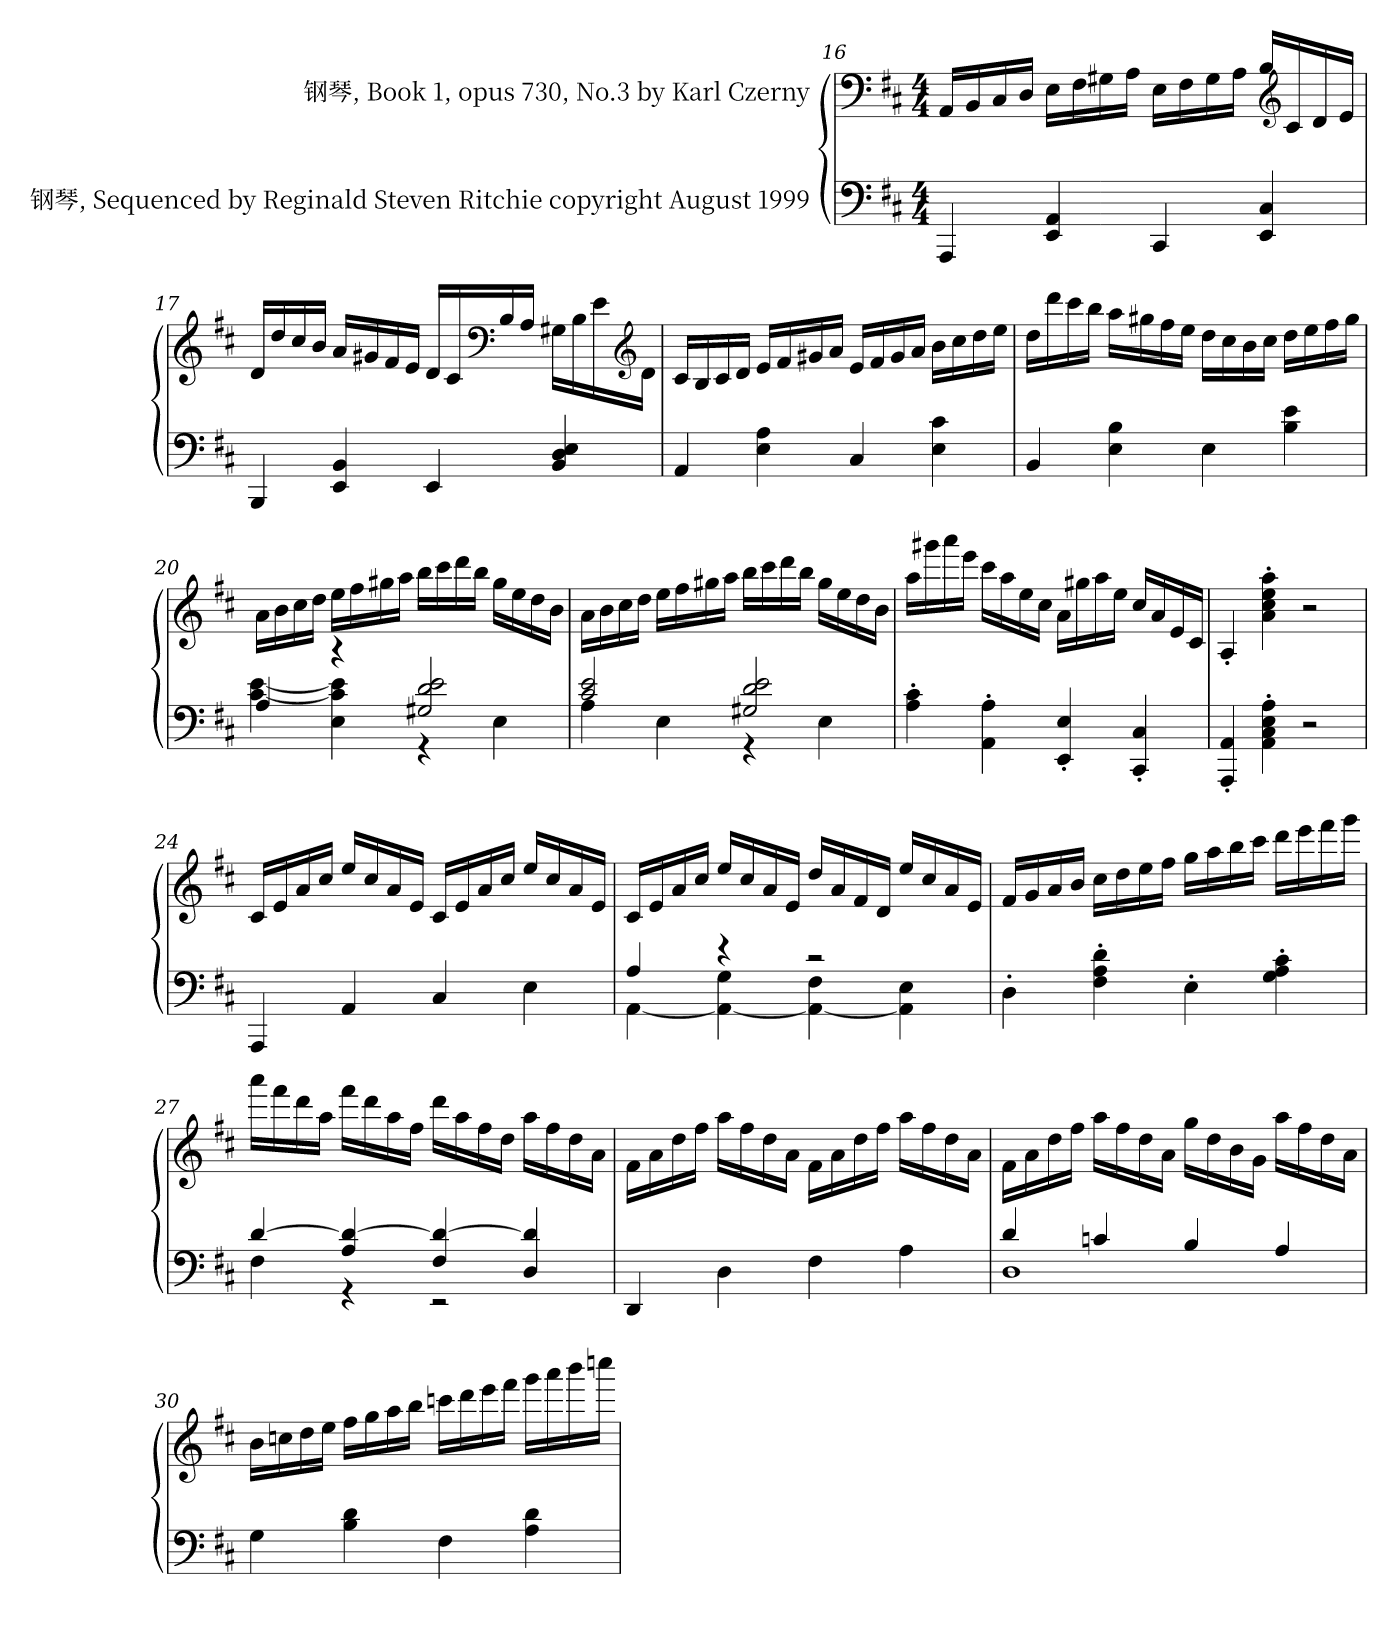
**kern	**kern
*part2	*part1
*staff2	*staff1
*I"钢琴, Sequenced by Reginald Steven Ritchie copyright August 1999	*I"钢琴, Book 1, opus 730, No.3 by Karl Czerny
!!LO:LB:g=z
*clefF4	*clefF4
*k[f#c#]	*k[f#c#]
*M4/4	*M4/4
=16	=16
4AAA/	16AA/LL
.	16BB/
.	16C#/
.	16D/JJ
4EE/ 4AA/	16E\LL
.	16F#\
.	16G#X\
.	16A\JJ
4CC#/	16E\LL
.	16F#\
.	16G#\
.	16A\JJ
4EE/ 4C#/	16B/LL
*	*clefG2
.	16c#/
.	16d/
.	16e/JJ
=17	=17
4BBB/	16d/LL
.	16dd/
.	16cc#/
.	16b/JJ
4EE/ 4BB/	16a/LL
.	16g#X/
.	16f#/
.	16e/JJ
4EE/	16d/LL
.	16c#/
*	*clefF4
.	16B/
.	16A/JJ
4BB/ 4D/ 4E/	16G#X\LL
.	16B\
.	16e\
*	*clefG2
.	16d\JJ
!!LO:LB:g=z
=18	=18
4AA/	16c#/LL
.	16B/
.	16c#/
.	16d/JJ
4E\ 4A\	16e/LL
.	16f#/
.	16g#X/
.	16a/JJ
4C#/	16e/LL
.	16f#/
.	16g#/
.	16a/JJ
4E\ 4c#\	16b\LL
.	16cc#\
.	16dd\
.	16ee\JJ
=19	=19
4BB/	16dd\LL
.	16ddd\
.	16ccc#\
.	16bb\JJ
4E\ 4B\	16aa\LL
.	16gg#X\
.	16ff#\
.	16ee\JJ
4E\	16dd\LL
.	16cc#\
.	16b\
.	16cc#\JJ
4B\ 4e\	16dd\LL
.	16ee\
.	16ff#\
.	16gg#\JJ
!!LO:LB:g=z
=20	=20
*^	*
4A/	[4c#\ [4e\	16a\LL
.	.	16b\
.	.	16cc#\
.	.	16dd\JJ
4r	4E\ 4c#\] 4e\]	16ee\LL
.	.	16ff#\
.	.	16gg#X\
.	.	16aa\JJ
2G#X/ 2d/ 2e/	4r	16bb\LL
.	.	16ccc#\
.	.	16ddd\
.	.	16bb\JJ
.	4E\	16gg#\LL
.	.	16ee\
.	.	16dd\
.	.	16b\JJ
=21	=21	=21
2c#/ 2e/	4A\	16a\LL
.	.	16b\
.	.	16cc#\
.	.	16dd\JJ
.	4E\	16ee\LL
.	.	16ff#\
.	.	16gg#X\
.	.	16aa\JJ
2G#X/ 2d/ 2e/	4r	16bb\LL
.	.	16ccc#\
.	.	16ddd\
.	.	16bb\JJ
.	4E\	16gg#\LL
.	.	16ee\
.	.	16dd\
.	.	16b\JJ
*v	*v	*
!!LO:LB:g=z
=22	=22
4A\' 4c#\'	16aa\LL
.	16ggg#X\
.	16aaa\
.	16eee\JJ
4AA\' 4A\'	16ccc#\LL
.	16aa\
.	16ee\
.	16cc#\JJ
4EE/' 4E/'	16a\LL
.	16gg#X\
.	16aa\
.	16ee\JJ
4CC#/' 4C#/'	16cc#/LL
.	16a/
.	16e/
.	16c#/JJ
=23	=23
4AAA/' 4AA/'	4A'/
4AA\' 4C#\' 4E\' 4A\'	4a\' 4cc#\' 4ee\' 4aa\'
2r	2r
=24	=24
4AAA/	16c#/LL
.	16e/
.	16a/
.	16cc#/JJ
4AA/	16ee/LL
.	16cc#/
.	16a/
.	16e/JJ
4C#/	16c#/LL
.	16e/
.	16a/
.	16cc#/JJ
4E\	16ee/LL
.	16cc#/
.	16a/
.	16e/JJ
!!LO:PB:g=z
=25	=25
*^	*
4A/	[4AA\	16c#/LL
.	.	16e/
.	.	16a/
.	.	16cc#/JJ
4r	4AA\_ 4G\	16ee/LL
.	.	16cc#/
.	.	16a/
.	.	16e/JJ
2r	4AA\_ 4F#\	16dd/LL
.	.	16a/
.	.	16f#/
.	.	16d/JJ
.	4AA\] 4E\	16ee/LL
.	.	16cc#/
.	.	16a/
.	.	16e/JJ
*v	*v	*
=26	=26
4D'\	16f#/LL
.	16g/
.	16a/
.	16b/JJ
4F#\' 4A\' 4d\'	16cc#\LL
.	16dd\
.	16ee\
.	16ff#\JJ
4E'\	16gg\LL
.	16aa\
.	16bb\
.	16ccc#\JJ
4G\' 4A\' 4c#\'	16ddd\LL
.	16eee\
.	16fff#\
.	16ggg\JJ
!!LO:LB:g=z
=27	=27
*^	*
[4d/	4F#\	16aaa\LL
.	.	16fff#\
.	.	16ddd\
.	.	16aa\JJ
4A/ 4d/_	4r	16fff#\LL
.	.	16ddd\
.	.	16aa\
.	.	16ff#\JJ
4F#/ 4d/_	2r	16ddd\LL
.	.	16aa\
.	.	16ff#\
.	.	16dd\JJ
4D/ 4d/]	.	16aa\LL
.	.	16ff#\
.	.	16dd\
.	.	16a\JJ
*v	*v	*
=28	=28
4DD/	16f#\LL
.	16a\
.	16dd\
.	16ff#\JJ
4D\	16aa\LL
.	16ff#\
.	16dd\
.	16a\JJ
4F#\	16f#\LL
.	16a\
.	16dd\
.	16ff#\JJ
4A\	16aa\LL
.	16ff#\
.	16dd\
.	16a\JJ
!!LO:LB:g=z
=29	=29
*^	*
4d/	1D	16f#\LL
.	.	16a\
.	.	16dd\
.	.	16ff#\JJ
4cn/	.	16aa\LL
.	.	16ff#\
.	.	16dd\
.	.	16a\JJ
4B/	.	16gg\LL
.	.	16dd\
.	.	16b\
.	.	16g\JJ
4A/	.	16aa\LL
.	.	16ff#\
.	.	16dd\
.	.	16a\JJ
*v	*v	*
=30	=30
4G\	16b\LL
.	16ccn\
.	16dd\
.	16ee\JJ
4B\ 4d\	16ff#\LL
.	16gg\
.	16aa\
.	16bb\JJ
4F#\	16cccn\LL
.	16ddd\
.	16eee\
.	16fff#\JJ
4A\ 4d\	16ggg\LL
.	16aaa\
.	16bbb\
.	16ccccn\JJ
=	=
*-	*-
